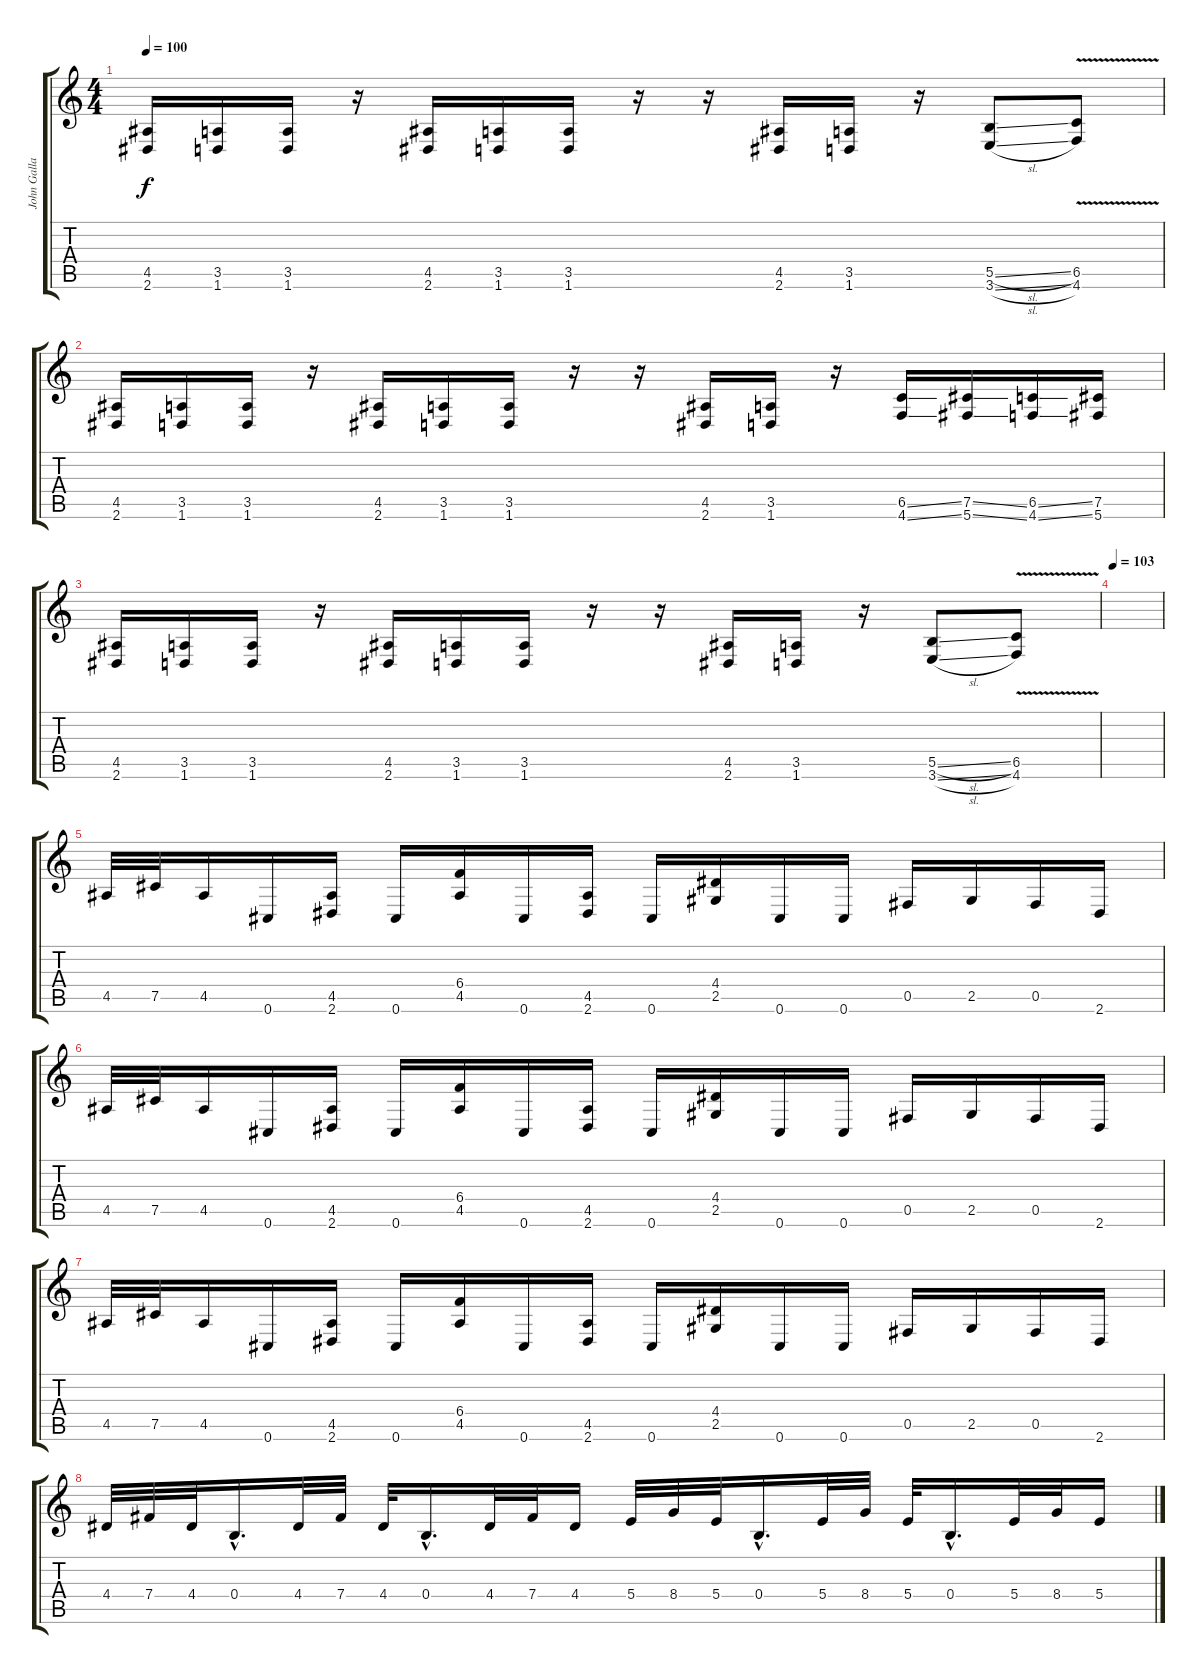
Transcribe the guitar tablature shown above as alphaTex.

\track ("John Gallagher" "John Galla") {instrument distortionguitar}
\staff {score tabs}
\tuning (Db4 Ab3 E3 B2 Gb2 Db2) {hide}
\ts (4 4)
\tempo 100
\clef g2
\ks c
(4.5 2.6).16{dy f} (3.5 1.6).16 (3.5 1.6).16 r.16 (4.5 2.6).16 (3.5 1.6).16 (3.5 1.6).16 r.16 r.16 (4.5 2.6).16 (3.5 1.6).16 r.16 (5.5{sl} 3.6{sl}).8 (6.5{v} 4.6{v}).8 |
(4.5 2.6).16 (3.5 1.6).16 (3.5 1.6).16 r.16 (4.5 2.6).16 (3.5 1.6).16 (3.5 1.6).16 r.16 r.16 (4.5 2.6).16 (3.5 1.6).16 r.16 (6.5{ss} 4.6{ss}).16 (7.5{ss} 5.6{ss}).16 (6.5{ss} 4.6{ss}).16 (7.5 5.6).16 |
(4.5 2.6).16 (3.5 1.6).16 (3.5 1.6).16 r.16 (4.5 2.6).16 (3.5 1.6).16 (3.5 1.6).16 r.16 r.16 (4.5 2.6).16 (3.5 1.6).16 r.16 (5.5{sl} 3.6{sl}).8 (6.5{v} 4.6{v}).8 |
\tempo 103
|
4.5.32 7.5.32 4.5.16 0.6.16 (4.5 2.6).16 0.6.16 (6.4 4.5).16 0.6.16 (4.5 2.6).16 0.6.16 (4.4 2.5).16 0.6.16 0.6.16 0.5.16 2.5.16 0.5.16 2.6.16 |
4.5.32 7.5.32 4.5.16 0.6.16 (4.5 2.6).16 0.6.16 (6.4 4.5).16 0.6.16 (4.5 2.6).16 0.6.16 (4.4 2.5).16 0.6.16 0.6.16 0.5.16 2.5.16 0.5.16 2.6.16 |
4.5.32 7.5.32 4.5.16 0.6.16 (4.5 2.6).16 0.6.16 (6.4 4.5).16 0.6.16 (4.5 2.6).16 0.6.16 (4.4 2.5).16 0.6.16 0.6.16 0.5.16 2.5.16 0.5.16 2.6.16 |
4.4.32 7.4.32 4.4.32 0.4{hac}.16{d} 4.4.32 7.4.32 4.4.32 0.4{hac}.16{d} 4.4.32 7.4.32 4.4.16 5.4.32 8.4.32 5.4.32 0.4{hac}.16{d} 5.4.32 8.4.32 5.4.32 0.4{hac}.16{d} 5.4.32 8.4.32 5.4.16
